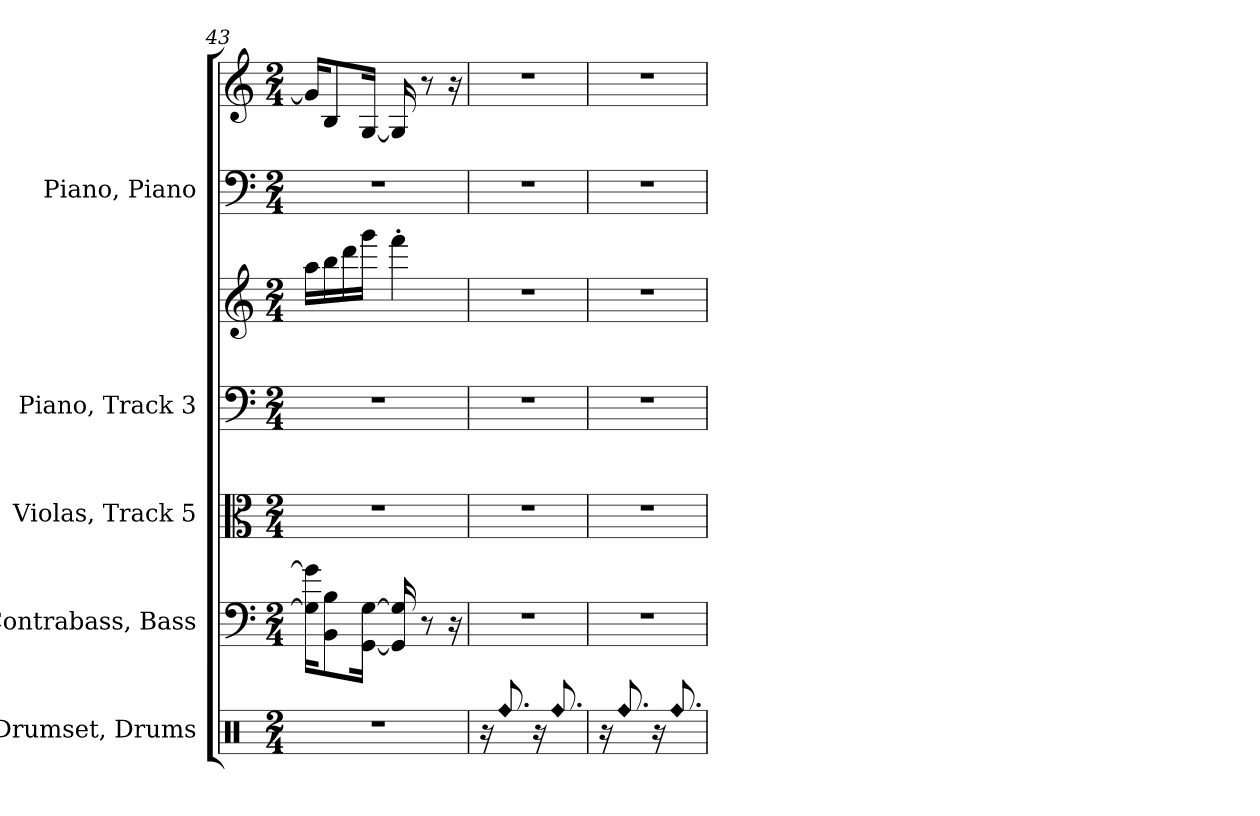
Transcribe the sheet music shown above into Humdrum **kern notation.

**kern	**kern	**kern	**kern	**kern	**kern	**kern
*part5	*part4	*part3	*part2	*part2	*part1	*part1
*staff7	*staff6	*staff5	*staff4	*staff3	*staff2	*staff1
*I"Drumset, Drums	*I"Contrabass, Bass	*I"Violas, Track  5	*I"Piano, Track  3	*	*I"Piano, Piano	*
*I'D. Set	*I'Cb.	*I'Vlas.	*I'Pno.	*	*I'Pno.	*
!!LO:LB:g=z
*clefX	*clefF4	*clefC3	*clefF4	*clefG2	*clefF4	*clefG2
*	*ITrd7c12	*	*	*	*	*
*k[]	*k[]	*k[]	*k[]	*k[]	*k[]	*k[]
*M2/4	*M2/4	*M2/4	*M2/4	*M2/4	*M2/4	*M2/4
=43	=43	=43	=43	=43	=43	=43
2r	16GG\] 16G\]KL	2r	2r	16aa\LL	2r	16g/KL]
.	8BBB\ 8BB\	.	.	16bb\	.	8B/
.	.	.	.	16ddd\	.	.
.	[16GGG\ [16GG\Jk	.	.	16ggg\JJ	.	[16G/Jk
.	16GGG/] 16GG/]	.	.	4fff'\	.	16G/]
.	8r	.	.	.	.	8r
.	16r	.	.	.	.	16r
=44	=44	=44	=44	=44	=44	=44
16r	2r	2r	2r	2r	2r	2r
!LO:N:head=diamond	!	!	!	!	!	!
8.Rff/	.	.	.	.	.	.
16r	.	.	.	.	.	.
!LO:N:head=diamond	!	!	!	!	!	!
8.Rff/	.	.	.	.	.	.
=45	=45	=45	=45	=45	=45	=45
16r	2r	2r	2r	2r	2r	2r
!LO:N:head=diamond	!	!	!	!	!	!
8.Rff/	.	.	.	.	.	.
16r	.	.	.	.	.	.
!LO:N:head=diamond	!	!	!	!	!	!
8.Rff/	.	.	.	.	.	.
=	=	=	=	=	=	=
*-	*-	*-	*-	*-	*-	*-
